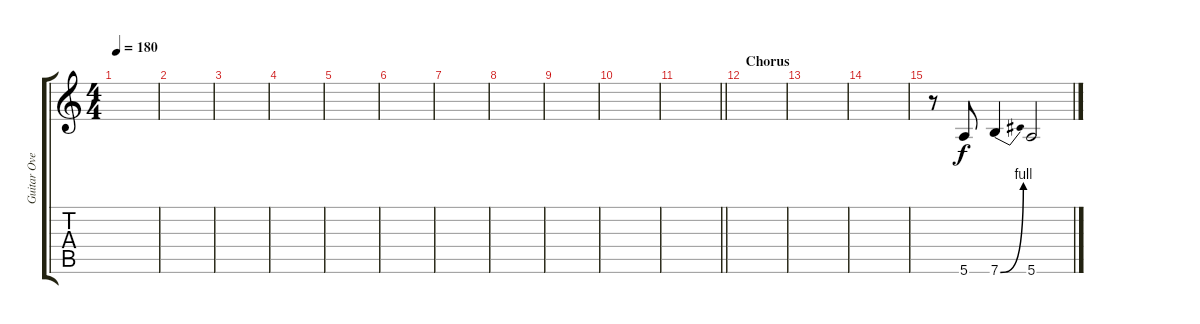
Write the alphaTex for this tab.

\track ("Guitar Overdub" "Guitar Ove") {instrument distortionguitar}
\staff {score tabs}
\tuning (E4 B3 G3 D3 A2 E2) {hide}
\ts (4 4)
\tempo 180
\clef g2
\ks c
|
|
|
|
|
|
|
|
|
|
\barLineRight lightlight
|
\section ("" "Chorus")
|
|
|
r.8 5.6.8 7.6{be (bend 0 0 60 4)}.4 5.6.2
